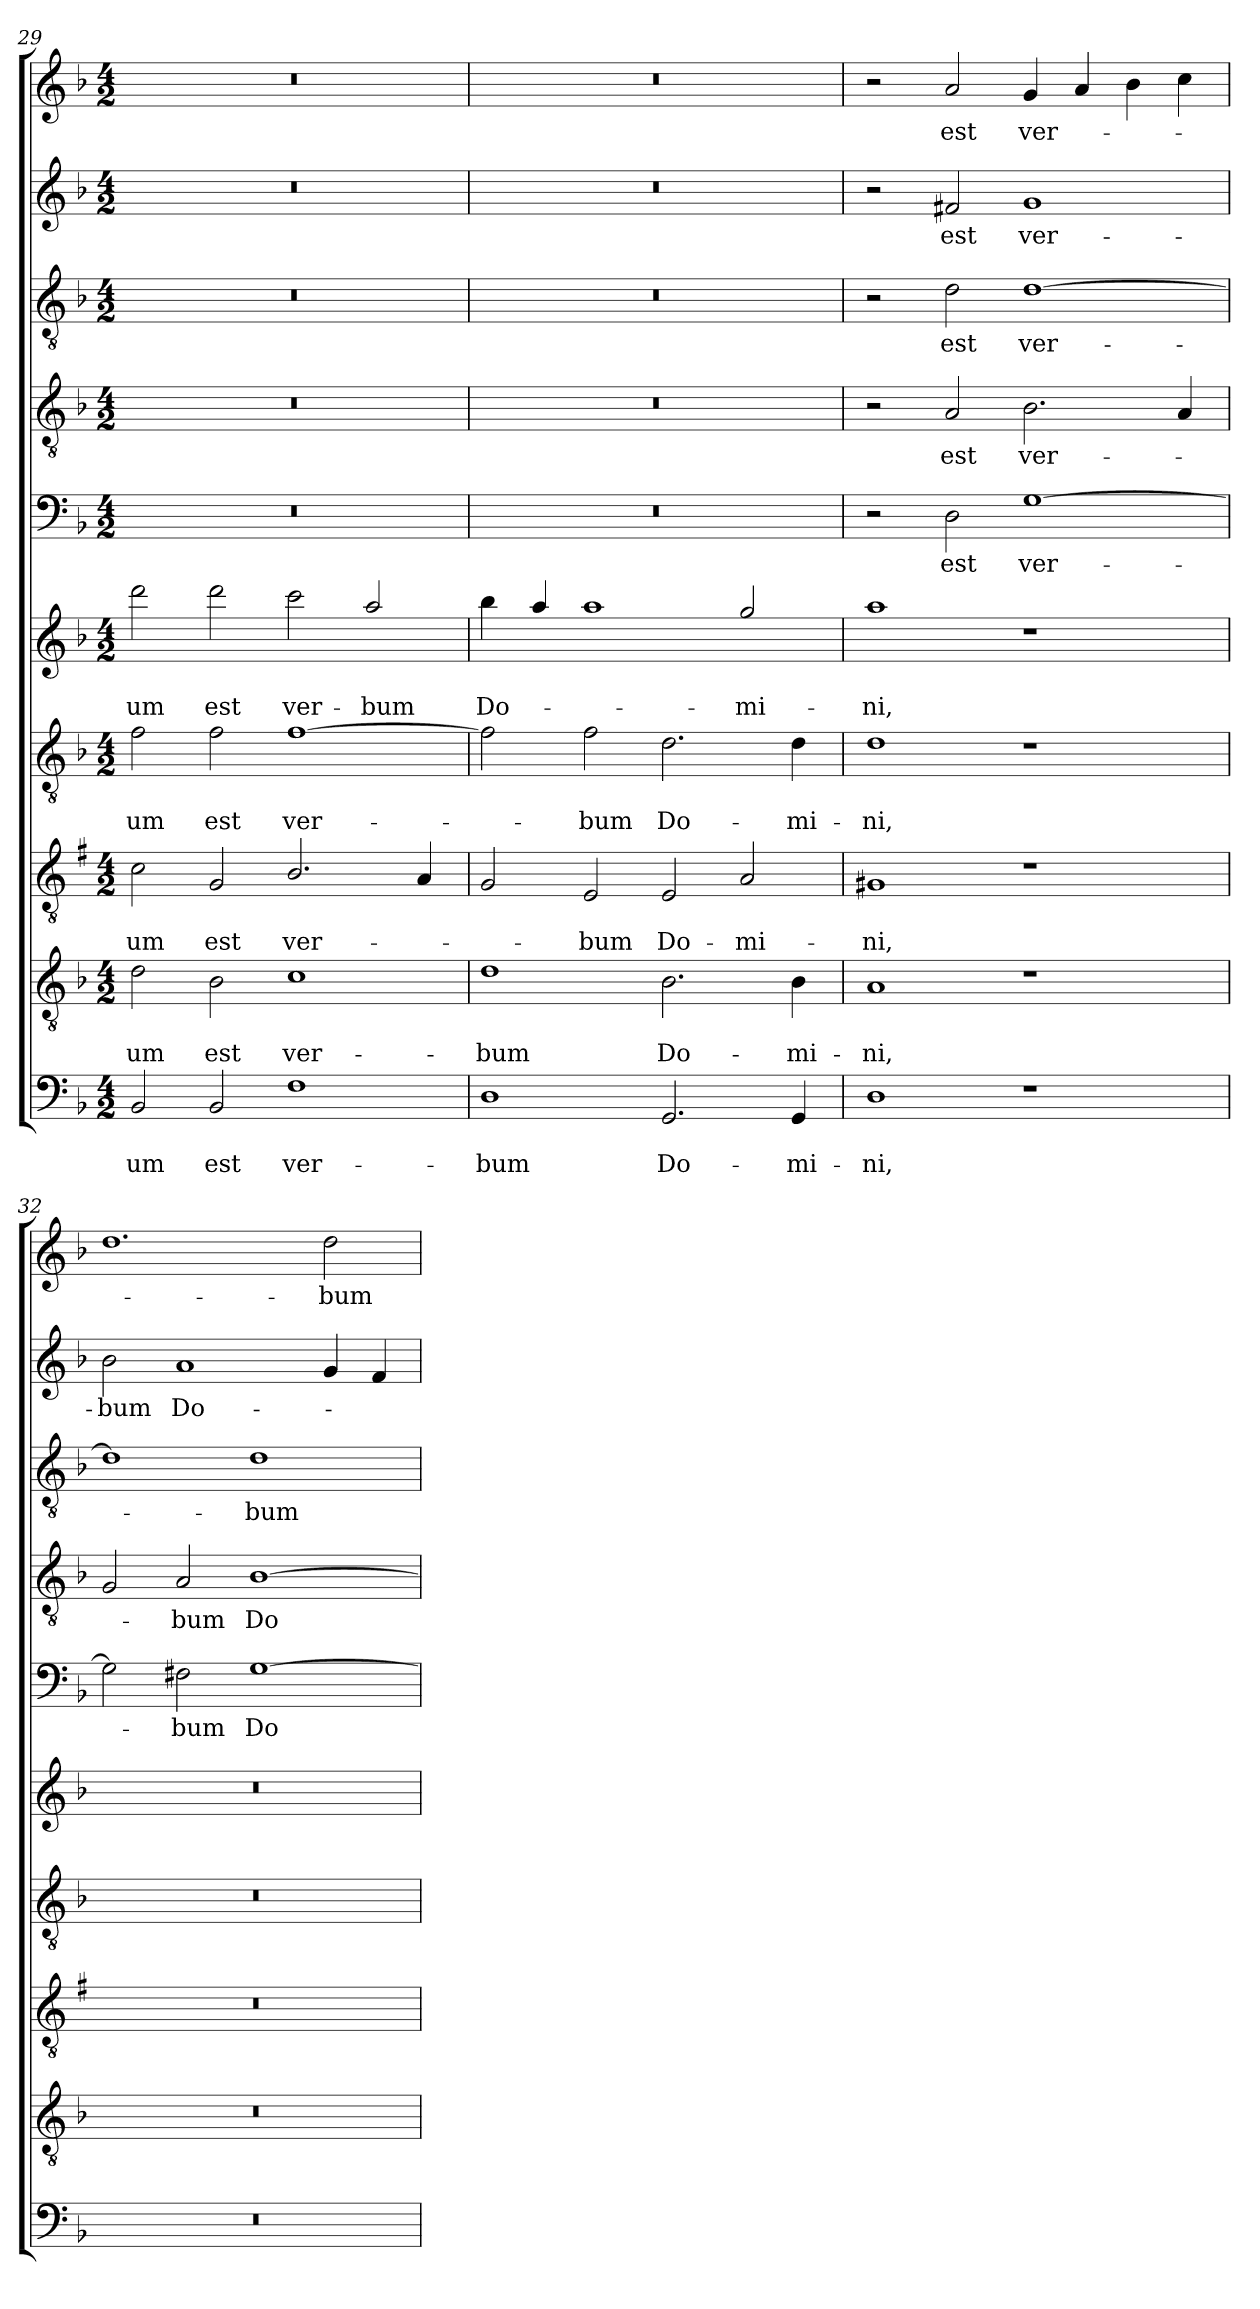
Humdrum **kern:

**kern	**text	**text	**kern	**text	**text	**kern	**text	**text	**kern	**text	**text	**kern	**text	**text	**kern	**text	**kern	**text	**kern	**text	**kern	**text	**kern	**text
*part10	*part10	*part10	*part9	*part9	*part9	*part8	*part8	*part8	*part7	*part7	*part7	*part6	*part6	*part6	*part5	*part5	*part4	*part4	*part3	*part3	*part2	*part2	*part1	*part1
*staff10	*staff10	*staff10	*staff9	*staff9	*staff9	*staff8	*staff8	*staff8	*staff7	*staff7	*staff7	*staff6	*staff6	*staff6	*staff5	*staff5	*staff4	*staff4	*staff3	*staff3	*staff2	*staff2	*staff1	*staff1
*clefF4	*	*	*clefGv2	*	*	*clefGv2	*	*	*clefGv2	*	*	*clefG2	*	*	*clefF4	*	*clefGv2	*	*clefGv2	*	*clefG2	*	*clefG2	*
*	*	*	*	*	*	*ITrd1c2	*	*	*	*	*	*ITrd8c14	*	*	*	*	*	*	*	*	*	*	*	*
*k[b-]	*	*	*k[b-]	*	*	*k[b-]	*	*	*k[b-]	*	*	*k[b-]	*	*	*k[b-]	*	*k[b-]	*	*k[b-]	*	*k[b-]	*	*k[b-]	*
*F:	*	*	*F:	*	*	*F:	*	*	*F:	*	*	*F:	*	*	*F:	*	*F:	*	*F:	*	*F:	*	*F:	*
*M4/2	*	*	*M4/2	*	*	*M4/2	*	*	*M4/2	*	*	*M4/2	*	*	*M4/2	*	*M4/2	*	*M4/2	*	*M4/2	*	*M4/2	*
=29	=29	=29	=29	=29	=29	=29	=29	=29	=29	=29	=29	=29	=29	=29	=29	=29	=29	=29	=29	=29	=29	=29	=29	=29
!	!	!LO:LY:b	!	!	!LO:LY:b	!	!	!LO:LY:b	!	!	!LO:LY:b	!	!	!LO:LY:b	!	!	!	!	!	!	!	!	!	!
2BB-/	.	-um	2d\	.	-um	2B-\	.	-um	2f\	.	-um	2dd\	.	-um	0r	.	0r	.	0r	.	0r	.	0r	.
!	!	!LO:LY:b	!	!	!LO:LY:b	!	!	!LO:LY:b	!	!	!LO:LY:b	!	!	!LO:LY:b	!	!	!	!	!	!	!	!	!	!
2BB-/	.	est	2B-\	.	est	2F/	.	est	2f\	.	est	2dd\	.	est	.	.	.	.	.	.	.	.	.	.
!	!	!LO:LY:b	!	!	!LO:LY:b	!	!	!LO:LY:b	!	!	!LO:LY:b	!	!	!LO:LY:b	!	!	!	!	!	!	!	!	!	!
1F	.	ver-	1c	.	ver-	2.A/	.	ver-	[1f	.	ver-	2cc\	.	ver-	.	.	.	.	.	.	.	.	.	.
!	!	!	!	!	!	!	!	!	!	!	!	!	!	!LO:LY:b	!	!	!	!	!	!	!	!	!	!
.	.	.	.	.	.	.	.	.	.	.	.	2a/	.	-bum	.	.	.	.	.	.	.	.	.	.
.	.	.	.	.	.	4G/	.	.	.	.	.	.	.	.	.	.	.	.	.	.	.	.	.	.
=30	=30	=30	=30	=30	=30	=30	=30	=30	=30	=30	=30	=30	=30	=30	=30	=30	=30	=30	=30	=30	=30	=30	=30	=30
!	!	!LO:LY:b	!	!	!LO:LY:b	!	!	!	!	!	!	!	!	!LO:LY:b	!	!	!	!	!	!	!	!	!	!
1D	.	-bum	1d	.	-bum	2F/	.	.	2f\]	.	.	4b-\	.	Do-	0r	.	0r	.	0r	.	0r	.	0r	.
.	.	.	.	.	.	.	.	.	.	.	.	4a/	.	.	.	.	.	.	.	.	.	.	.	.
!	!	!	!	!	!	!	!	!LO:LY:b	!	!	!LO:LY:b	!	!	!	!	!	!	!	!	!	!	!	!	!
.	.	.	.	.	.	2D/	.	-bum	2f\	.	-bum	1a	.	.	.	.	.	.	.	.	.	.	.	.
!	!	!LO:LY:b	!	!	!LO:LY:b	!	!	!LO:LY:b	!	!	!LO:LY:b	!	!	!	!	!	!	!	!	!	!	!	!	!
2.GG/	.	Do-	2.B-\	.	Do-	2D/	.	Do-	2.d\	.	Do-	.	.	.	.	.	.	.	.	.	.	.	.	.
!	!	!	!	!	!	!	!	!LO:LY:b	!	!	!	!	!	!LO:LY:b	!	!	!	!	!	!	!	!	!	!
.	.	.	.	.	.	2G/	.	-mi-	.	.	.	2g/	.	-mi-	.	.	.	.	.	.	.	.	.	.
!	!	!LO:LY:b	!	!	!LO:LY:b	!	!	!	!	!	!LO:LY:b	!	!	!	!	!	!	!	!	!	!	!	!	!
4GG/	.	-mi-	4B-\	.	-mi-	.	.	.	4d\	.	-mi-	.	.	.	.	.	.	.	.	.	.	.	.	.
=31	=31	=31	=31	=31	=31	=31	=31	=31	=31	=31	=31	=31	=31	=31	=31	=31	=31	=31	=31	=31	=31	=31	=31	=31
!	!	!LO:LY:b	!	!	!LO:LY:b	!	!	!LO:LY:b	!	!	!LO:LY:b	!	!	!LO:LY:b	!	!	!	!	!	!	!	!	!	!
1D	.	-ni,	1A	.	-ni,	1F#X	.	-ni,	1d	.	-ni,	1a	.	-ni,	2r	.	2r	.	2r	.	2r	.	2r	.
!	!	!	!	!	!	!	!	!	!	!	!	!	!	!	!	!LO:LY:b	!	!LO:LY:b	!	!LO:LY:b	!	!LO:LY:b	!	!LO:LY:b
.	.	.	.	.	.	.	.	.	.	.	.	.	.	.	2D\	est	2A/	est	2d\	est	2f#X/	est	2a/	est
!	!	!	!	!	!	!	!	!	!	!	!	!	!	!	!	!LO:LY:b	!	!LO:LY:b	!	!LO:LY:b	!	!LO:LY:b	!	!LO:LY:b
1r	.	.	1r	.	.	1r	.	.	1r	.	.	1r	.	.	[1G	ver-	2.B-\	ver-	[1d	ver-	1g	ver-	4g/	ver-
.	.	.	.	.	.	.	.	.	.	.	.	.	.	.	.	.	.	.	.	.	.	.	4a/	.
.	.	.	.	.	.	.	.	.	.	.	.	.	.	.	.	.	.	.	.	.	.	.	4b-\	.
.	.	.	.	.	.	.	.	.	.	.	.	.	.	.	.	.	4A/	.	.	.	.	.	4cc\	.
=32	=32	=32	=32	=32	=32	=32	=32	=32	=32	=32	=32	=32	=32	=32	=32	=32	=32	=32	=32	=32	=32	=32	=32	=32
!	!	!	!	!	!	!	!	!	!	!	!	!	!	!	!	!	!	!	!	!	!	!LO:LY:b	!	!
0r	.	.	0r	.	.	0r	.	.	0r	.	.	0r	.	.	2G\]	.	2G/	.	1d]	.	2b-\	-bum	1.dd	.
!	!	!	!	!	!	!	!	!	!	!	!	!	!	!	!	!LO:LY:b	!	!LO:LY:b	!	!	!	!LO:LY:b	!	!
.	.	.	.	.	.	.	.	.	.	.	.	.	.	.	2F#X\	-bum	2A/	-bum	.	.	1a	Do-	.	.
!	!	!	!	!	!	!	!	!	!	!	!	!	!	!	!	!LO:LY:b	!	!LO:LY:b	!	!LO:LY:b	!	!	!	!
.	.	.	.	.	.	.	.	.	.	.	.	.	.	.	[1G	Do-	[1B-	Do-	1d	-bum	.	.	.	.
!	!	!	!	!	!	!	!	!	!	!	!	!	!	!	!	!	!	!	!	!	!	!	!	!LO:LY:b
.	.	.	.	.	.	.	.	.	.	.	.	.	.	.	.	.	.	.	.	.	4g/	.	2dd\	-bum
.	.	.	.	.	.	.	.	.	.	.	.	.	.	.	.	.	.	.	.	.	4f/	.	.	.
=	=	=	=	=	=	=	=	=	=	=	=	=	=	=	=	=	=	=	=	=	=	=	=	=
*-	*-	*-	*-	*-	*-	*-	*-	*-	*-	*-	*-	*-	*-	*-	*-	*-	*-	*-	*-	*-	*-	*-	*-	*-
